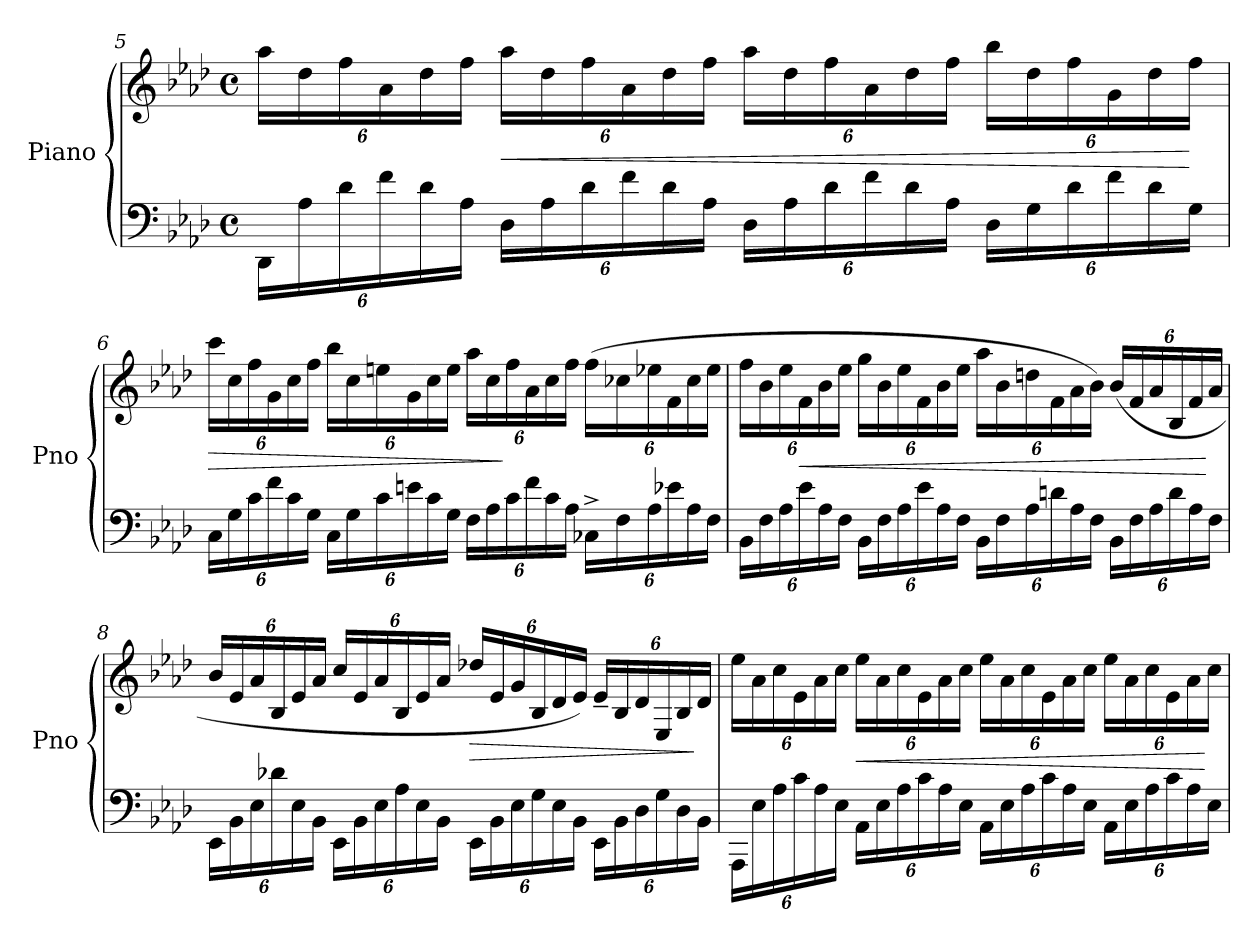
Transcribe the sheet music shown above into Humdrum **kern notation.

**kern	**kern	**dynam
*part1	*part1	*part1
*staff2	*staff1	*staff1/2
*I"Piano	*	*
*I'Pno	*	*
!!LO:LB:g=z
*clefF4	*clefG2	*
*k[b-e-a-d-]	*k[b-e-a-d-]	*
*M4/4	*M4/4	*
*met(c)	*met(c)	*
*Xbrackettup	*Xbrackettup	*
=5	=5	=5
24DD-/LL	24aa-\LL	.
24A-\	24dd-\	.
24d-\	24ff\	.
24f\	24a-\	.
24d-\	24dd-\	.
24A-\JJ	24ff\JJ	.
!	!	!LO:HP:b
24D-\LL	24aa-\LL	<
24A-\	24dd-\	.
24d-\	24ff\	.
24f\	24a-\	.
24d-\	24dd-\	.
24A-\JJ	24ff\JJ	.
24D-\LL	24aa-\LL	.
24A-\	24dd-\	.
24d-\	24ff\	.
24f\	24a-\	.
24d-\	24dd-\	.
24A-\JJ	24ff\JJ	.
24D-\LL	24bb-\LL	.
24G\	24dd-\	.
24d-\	24ff\	.
24f\	24g\	.
24d-\	24dd-\	.
24G\JJ	24ff\JJ	[
=6	=6	=6
!	!	!LO:HP:b
24C\LL	24ccc\LL	>
24G\	24cc\	.
24c\	24ff\	.
24f\	24g\	.
24c\	24cc\	.
24G\JJ	24ff\JJ	.
24C\LL	24bb-\LL	.
24G\	24cc\	.
24c\	24een\	.
24en\	24g\	.
24c\	24cc\	.
24G\JJ	24ee\JJ	.
24F\LL	24aa-\LL	.
24A-\	24cc\	.
24c\	24ff\	]
24f\	24a-\	.
24c\	24cc\	.
24A-\JJ	24ff\JJ	.
24C-X^\LL	(24ff\LL	.
24F\	24cc-X\	.
24A-\	24ee-X\	.
24e-X\	24f\	.
24A-\	24cc-\	.
24F\JJ	24ee-\JJ	.
!!LO:LB:g=z
=7	=7	=7
24BB-\LL	24ff\LL	.
24F\	24b-\	.
24A-\	24ee-\	.
!	!	!LO:HP:b
24e-\	24f\	<
24A-\	24b-\	.
24F\JJ	24ee-\JJ	.
24BB-\LL	24gg\LL	.
24F\	24b-\	.
24A-\	24ee-\	.
24e-\	24f\	.
24A-\	24b-\	.
24F\JJ	24ee-\JJ	.
24BB-\LL	24aa-\LL	.
24F\	24b-\	.
24A-\	24ddn\	.
24dn\	24f\	.
24A-\	24a-\	.
24F\JJ	24b-\JJ)	.
24BB-\LL	(>24b-/LL	.
24F\	24f/	.
24A-\	24a-/	.
24d\	24B-/	.
24A-\	24f/	.
24F\JJ	24a-/JJ	[
=8	=8	=8
24EE-\LL	24b-/LL	.
24BB-\	24e-/	.
24E-\	24a-/	.
24d-X\	24B-/	.
24E-\	24e-/	.
24BB-\JJ	24a-/JJ	.
24EE-\LL	24cc/LL	.
24BB-\	24e-/	.
24E-\	24a-/	.
24A-\	24B-/	.
24E-\	24e-/	.
24BB-\JJ	24a-/JJ	.
!	!	!LO:HP:b
24EE-\LL	24dd-X/LL	>
24BB-\	24e-/	.
24E-\	24g/	.
24G\	24B-/	.
24E-\	24d-/	.
24BB-\JJ	24e-/JJ)	.
24EE-\LL	24e-~/LL	.
24BB-\	24B-/	.
24D-\	24d-/	.
24G\	24E-/	.
24D-\	24B-/	.
24BB-\JJ	24d-/JJ	]
!!LO:LB:g=z
=9	=9	=9
24AAA-/LL	24ee-\LL	.
24E-\	24a-\	.
24A-\	24cc\	.
24c\	24e-\	.
24A-\	24a-\	.
24E-\JJ	24cc\JJ	.
!	!	!LO:HP:b
24AA-\LL	24ee-\LL	<
24E-\	24a-\	.
24A-\	24cc\	.
24c\	24e-\	.
24A-\	24a-\	.
24E-\JJ	24cc\JJ	.
24AA-\LL	24ee-\LL	.
24E-\	24a-\	.
24A-\	24cc\	.
24c\	24e-\	.
24A-\	24a-\	.
24E-\JJ	24cc\JJ	.
24AA-\LL	24ee-\LL	.
24E-\	24a-\	.
24A-\	24cc\	.
24c\	24e-\	.
24A-\	24a-\	.
24E-\JJ	24cc\JJ	[
=	=	=
*-	*-	*-
